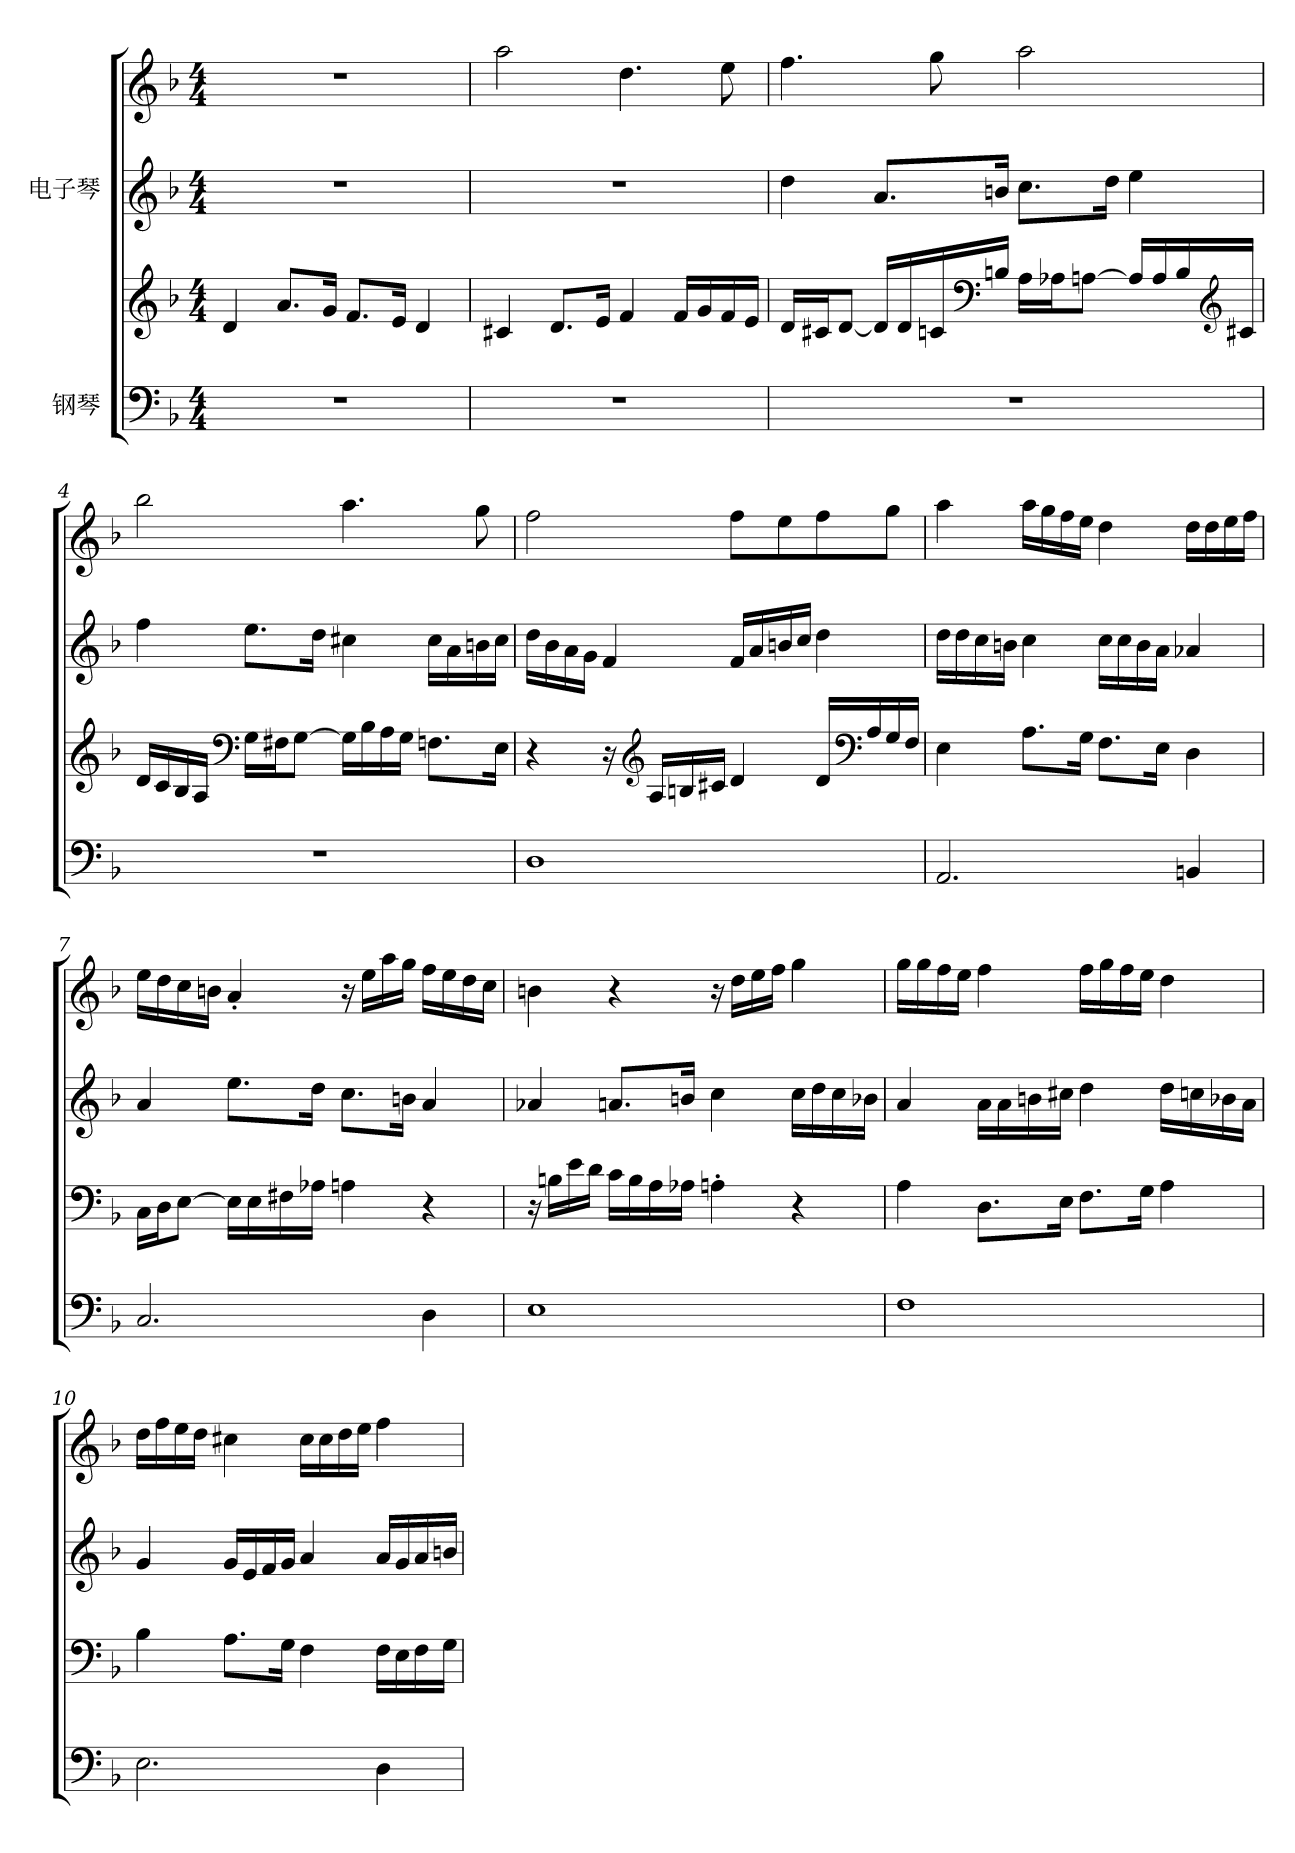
**kern	**kern	**kern	**kern
*part2	*part2	*part1	*part1
*staff4	*staff3	*staff2	*staff1
*I"钢琴	*	*I"电子琴	*
*clefF4	*clefG2	*clefG2	*clefG2
*k[b-]	*k[b-]	*k[b-]	*k[b-]
*M4/4	*M4/4	*M4/4	*M4/4
*MM60	*MM60	*MM60	*MM60
=1	=1	=1	=1
1r	4d/	1r	1r
.	8.a/L	.	.
.	16g/Jk	.	.
.	8.f/L	.	.
.	16e/Jk	.	.
.	4d/	.	.
=2	=2	=2	=2
1r	4c#X/	1r	2aa\
.	8.d/L	.	.
.	16e/Jk	.	.
.	4f/	.	4.dd\
.	16f/LL	.	.
.	16g/	.	.
.	16f/	.	8ee\
.	16e/JJ	.	.
=3	=3	=3	=3
1r	16d/LL	4dd\	4.ff\
.	16c#X/J	.	.
.	[8d/J	.	.
.	16d/LL]	8.a/L	.
.	16d/	.	.
.	16cn/	.	8gg\
*	*clefF4	*	*
.	16Bn/JJ	16bn/Jk	.
.	16A\LL	8.cc\L	2aa\
.	16A-X\J	.	.
.	[8An\J	.	.
.	.	16dd\Jk	.
.	16A/LL]	4ee\	.
.	16A/	.	.
.	16B/	.	.
*	*clefG2	*	*
.	16c#X/JJ	.	.
!!LO:LB:g=z
=4	=4	=4	=4
1r	16d/LL	4ff\	2bb-\
.	16c/	.	.
.	16B-/	.	.
.	16A/JJ	.	.
*	*clefF4	*	*
.	16G\LL	8.ee\L	.
.	16F#X\J	.	.
.	[8G\J	.	.
.	.	16dd\Jk	.
.	16G\LL]	4cc#X\	4.aa\
.	16B-\	.	.
.	16A\	.	.
.	16G\JJ	.	.
.	8.Fn\L	16cc#\LL	.
.	.	16a\	.
.	.	16bn\	8gg\
.	16E\Jk	16cc#\JJ	.
=5	=5	=5	=5
1D	4r	16dd\LL	2ff\
.	.	16b-\	.
.	.	16a\	.
.	.	16g\JJ	.
.	16r	4f/	.
*	*clefG2	*	*
.	16A/LL	.	.
.	16Bn/	.	.
.	16c#X/JJ	.	.
.	4d/	16f/LL	8ff\L
.	.	16a/	.
.	.	16bn/	8ee\
.	.	16cc/JJ	.
.	16d/LL	4dd\	8ff\
*	*clefF4	*	*
.	16A/	.	.
.	16G/	.	8gg\J
.	16F/JJ	.	.
!!LO:LB:g=z
=6	=6	=6	=6
2.AA/	4E\	16dd\LL	4aa\
.	.	16dd\	.
.	.	16cc\	.
.	.	16bn\JJ	.
.	8.A\L	4cc\	16aa\LL
.	.	.	16gg\
.	.	.	16ff\
.	16G\Jk	.	16ee\JJ
.	8.F\L	16cc\LL	4dd\
.	.	16cc\	.
.	.	16b\	.
.	16E\Jk	16a\JJ	.
4BBn/	4D\	4a-X/	16dd\LL
.	.	.	16dd\
.	.	.	16ee\
.	.	.	16ff\JJ
=7	=7	=7	=7
2.C/	16C\LL	4a/	16ee\LL
.	16D\J	.	16dd\
.	[8E\J	.	16cc\
.	.	.	16bn\JJ
.	16E\LL]	8.ee\L	4a'/
.	16E\	.	.
.	16F#X\	.	.
.	16A-X\JJ	16dd\Jk	.
.	4An\	8.cc\L	16r
.	.	.	16ee\LL
.	.	.	16aa\
.	.	16bn\Jk	16gg\JJ
4D\	4r	4a/	16ff\LL
.	.	.	16ee\
.	.	.	16dd\
.	.	.	16cc\JJ
!!LO:PB:g=z
=8	=8	=8	=8
1E	16r	4a-X/	4bn\
.	16Bn\LL	.	.
.	16e\	.	.
.	16d\JJ	.	.
.	16c\LL	8.an/L	4r
.	16B\	.	.
.	16A\	.	.
.	16A-X\JJ	16bn/Jk	.
.	4An'\	4cc\	16r
.	.	.	16dd\LL
.	.	.	16ee\
.	.	.	16ff\JJ
.	4r	16cc\LL	4gg\
.	.	16dd\	.
.	.	16cc\	.
.	.	16b-X\JJ	.
=9	=9	=9	=9
1F	4A\	4a/	16gg\LL
.	.	.	16gg\
.	.	.	16ff\
.	.	.	16ee\JJ
.	8.D\L	16a\LL	4ff\
.	.	16a\	.
.	.	16bn\	.
.	16E\Jk	16cc#X\JJ	.
.	8.F\L	4dd\	16ff\LL
.	.	.	16gg\
.	.	.	16ff\
.	16G\Jk	.	16ee\JJ
.	4A\	16dd\LL	4dd\
.	.	16ccn\	.
.	.	16b-X\	.
.	.	16a\JJ	.
!!LO:LB:g=z
=10	=10	=10	=10
2.E\	4B-\	4g/	16dd\LL
.	.	.	16ff\
.	.	.	16ee\
.	.	.	16dd\JJ
.	8.A\L	16g/LL	4cc#X\
.	.	16e/	.
.	.	16f/	.
.	16G\Jk	16g/JJ	.
.	4F\	4a/	16cc#\LL
.	.	.	16cc#\
.	.	.	16dd\
.	.	.	16ee\JJ
4D\	16F\LL	16a/LL	4ff\
.	16E\	16g/	.
.	16F\	16a/	.
.	16G\JJ	16bn/JJ	.
=	=	=	=
*-	*-	*-	*-
